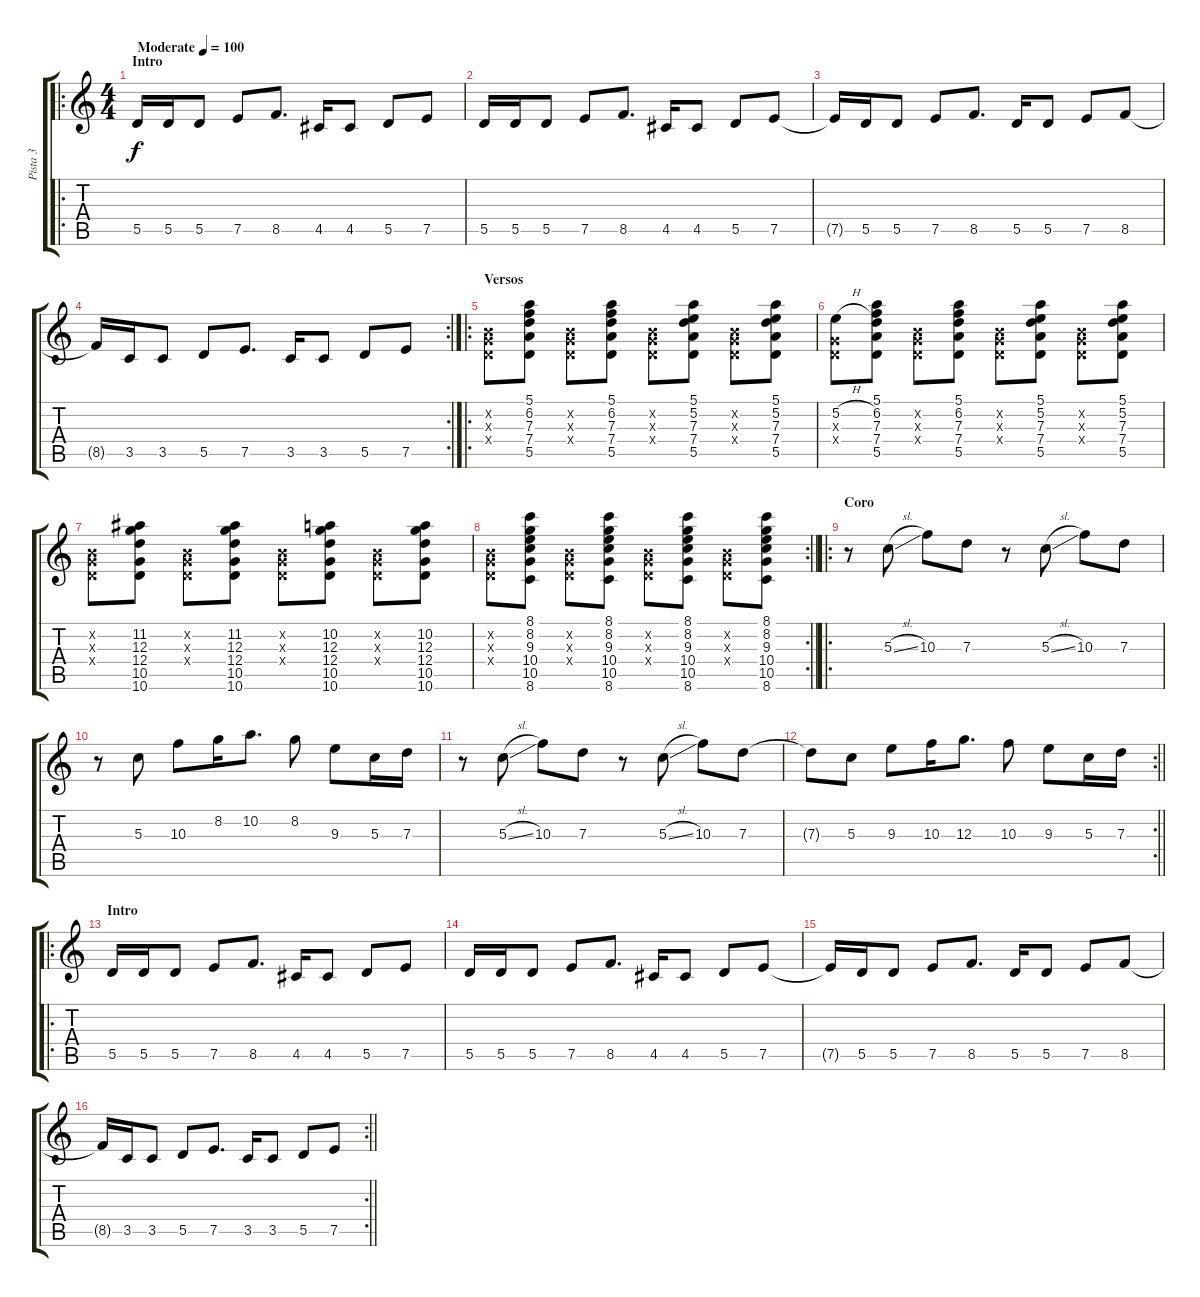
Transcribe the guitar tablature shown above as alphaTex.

\track ("Pista 3" "Pista 3") {instrument overdrivenguitar}
\staff {score tabs}
\tuning (E4 B3 G3 D3 A2 E2) {hide}
\ro
\ts (4 4)
\section ("" "Intro")
\tempo (100 "Moderate")
\clef g2
\ks c
5.5.16{dy f instrument overdrivenguitar} 5.5.16 5.5.8 7.5.8 8.5.8{d} 4.5.16 4.5.8 5.5.8 7.5.8 |
5.5.16 5.5.16 5.5.8 7.5.8 8.5.8{d} 4.5.16 4.5.8 5.5.8 7.5.8 |
7.5{t}.16 5.5.16 5.5.8 7.5.8 8.5.8{d} 5.5.16 5.5.8 7.5.8 8.5.8 |
\rc 2
8.5{t}.16 3.5.16 3.5.8 5.5.8 7.5.8{d} 3.5.16 3.5.8 5.5.8 7.5.8 |
\ro
\section ("" "Versos")
(0.2{x} 0.3{x} 0.4{x}).8 (5.1 6.2 7.3 7.4 5.5).8 (0.2{x} 0.3{x} 0.4{x}).8 (5.1 6.2 7.3 7.4 5.5).8 (0.2{x} 0.3{x} 0.4{x}).8 (5.1 5.2 7.3 7.4 5.5).8 (0.2{x} 0.3{x} 0.4{x}).8 (5.1 5.2 7.3 7.4 5.5).8 |
(5.2{h} 0.3{x} 0.4{x}).8 (5.1 6.2 7.3 7.4 5.5).8 (0.2{x} 0.3{x} 0.4{x}).8 (5.1 6.2 7.3 7.4 5.5).8 (0.2{x} 0.3{x} 0.4{x}).8 (5.1 5.2 7.3 7.4 5.5).8 (0.2{x} 0.3{x} 0.4{x}).8 (5.1 5.2 7.3 7.4 5.5).8 |
(0.2{x} 0.3{x} 0.4{x}).8 (11.2 12.3 12.4 10.5 10.6).8 (0.2{x} 0.3{x} 0.4{x}).8 (11.2 12.3 12.4 10.5 10.6).8 (0.2{x} 0.3{x} 0.4{x}).8 (10.2 12.3 12.4 10.5 10.6).8 (0.2{x} 0.3{x} 0.4{x}).8 (10.2 12.3 12.4 10.5 10.6).8 |
\rc 2
\barLineRight lightlight
(0.2{x} 0.3{x} 0.4{x}).8 (8.1 8.2 9.3 10.4 10.5 8.6).8 (0.2{x} 0.3{x} 0.4{x}).8 (8.1 8.2 9.3 10.4 10.5 8.6).8 (0.2{x} 0.3{x} 0.4{x}).8 (8.1 8.2 9.3 10.4 10.5 8.6).8 (0.2{x} 0.3{x} 0.4{x}).8 (8.1 8.2 9.3 10.4 10.5 8.6).8 |
\ro
\section ("" "Coro")
r.8 5.3{sl}.8 10.3.8 7.3.8 r.8 5.3{sl}.8 10.3.8 7.3.8 |
r.8 5.3.8 10.3.8 8.2.16 10.2.8{d} 8.2.8 9.3.8 5.3.16 7.3.16 |
r.8 5.3{sl}.8 10.3.8 7.3.8 r.8 5.3{sl}.8 10.3.8 7.3.8 |
\rc 2
\barLineRight lightlight
7.3{t}.8 5.3.8 9.3.8 10.3.16 12.3.8{d} 10.3.8 9.3.8 5.3.16 7.3.16 |
\ro
\section ("" "Intro")
5.5.16 5.5.16 5.5.8 7.5.8 8.5.8{d} 4.5.16 4.5.8 5.5.8 7.5.8 |
5.5.16 5.5.16 5.5.8 7.5.8 8.5.8{d} 4.5.16 4.5.8 5.5.8 7.5.8 |
7.5{t}.16 5.5.16 5.5.8 7.5.8 8.5.8{d} 5.5.16 5.5.8 7.5.8 8.5.8 |
\rc 2
\barLineRight lightlight
8.5{t}.16 3.5.16 3.5.8 5.5.8 7.5.8{d} 3.5.16 3.5.8 5.5.8 7.5.8
